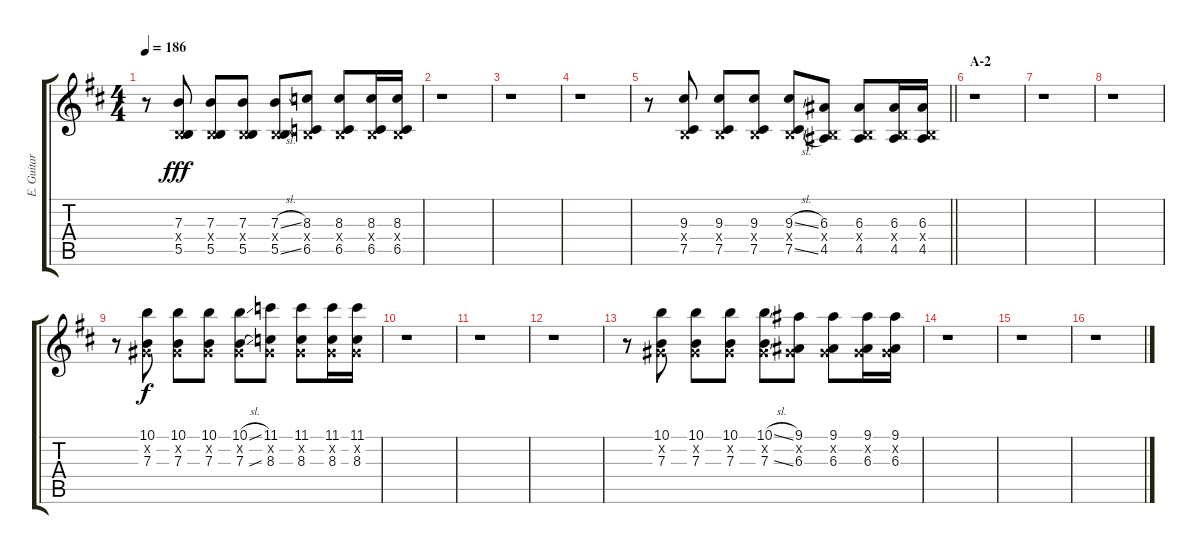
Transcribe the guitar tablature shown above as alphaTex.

\track ("E. Guitar III" "E. Guitar ") {instrument overdrivenguitar}
\staff {score tabs}
\tuning (Db4 Ab3 E3 B2 Gb2 B1) {hide}
\ts (4 4)
\tempo 186
\clef g2
\ks d
r.8{dy f} (7.3 0.4{x} 5.5).8{dy fff} (7.3 0.4{x} 5.5).8 (7.3 0.4{x} 5.5).8 (7.3{sl} 0.4{x} 5.5{sl}).8 (8.3 0.4{x} 6.5).8 (8.3 0.4{x} 6.5).8 (8.3 0.4{x} 6.5).16 (8.3 0.4{x} 6.5).16 |
r.1 |
r.1 |
r.1 |
\barLineRight lightlight
r.8 (9.3 0.4{x} 7.5).8 (9.3 0.4{x} 7.5).8 (9.3 0.4{x} 7.5).8 (9.3{sl} 0.4{x} 7.5{sl}).8 (6.3 0.4{x} 4.5).8 (6.3 0.4{x} 4.5).8 (6.3 0.4{x} 4.5).16 (6.3 0.4{x} 4.5).16 |
\section ("" "A-2")
r.1 |
r.1 |
r.1 |
r.8 (10.1 0.2{x} 7.3).8{dy f} (10.1 0.2{x} 7.3).8 (10.1 0.2{x} 7.3).8 (10.1{sl} 0.2{x} 7.3{sl}).8 (11.1 0.2{x} 8.3).8 (11.1 0.2{x} 8.3).8 (11.1 0.2{x} 8.3).16 (11.1 0.2{x} 8.3).16 |
r.1 |
r.1 |
r.1 |
r.8 (10.1 0.2{x} 7.3).8 (10.1 0.2{x} 7.3).8 (10.1 0.2{x} 7.3).8 (10.1{sl} 0.2{x} 7.3{sl}).8 (9.1 0.2{x} 6.3).8 (9.1 0.2{x} 6.3).8 (9.1 0.2{x} 6.3).16 (9.1 0.2{x} 6.3).16 |
r.1 |
r.1 |
r.1
